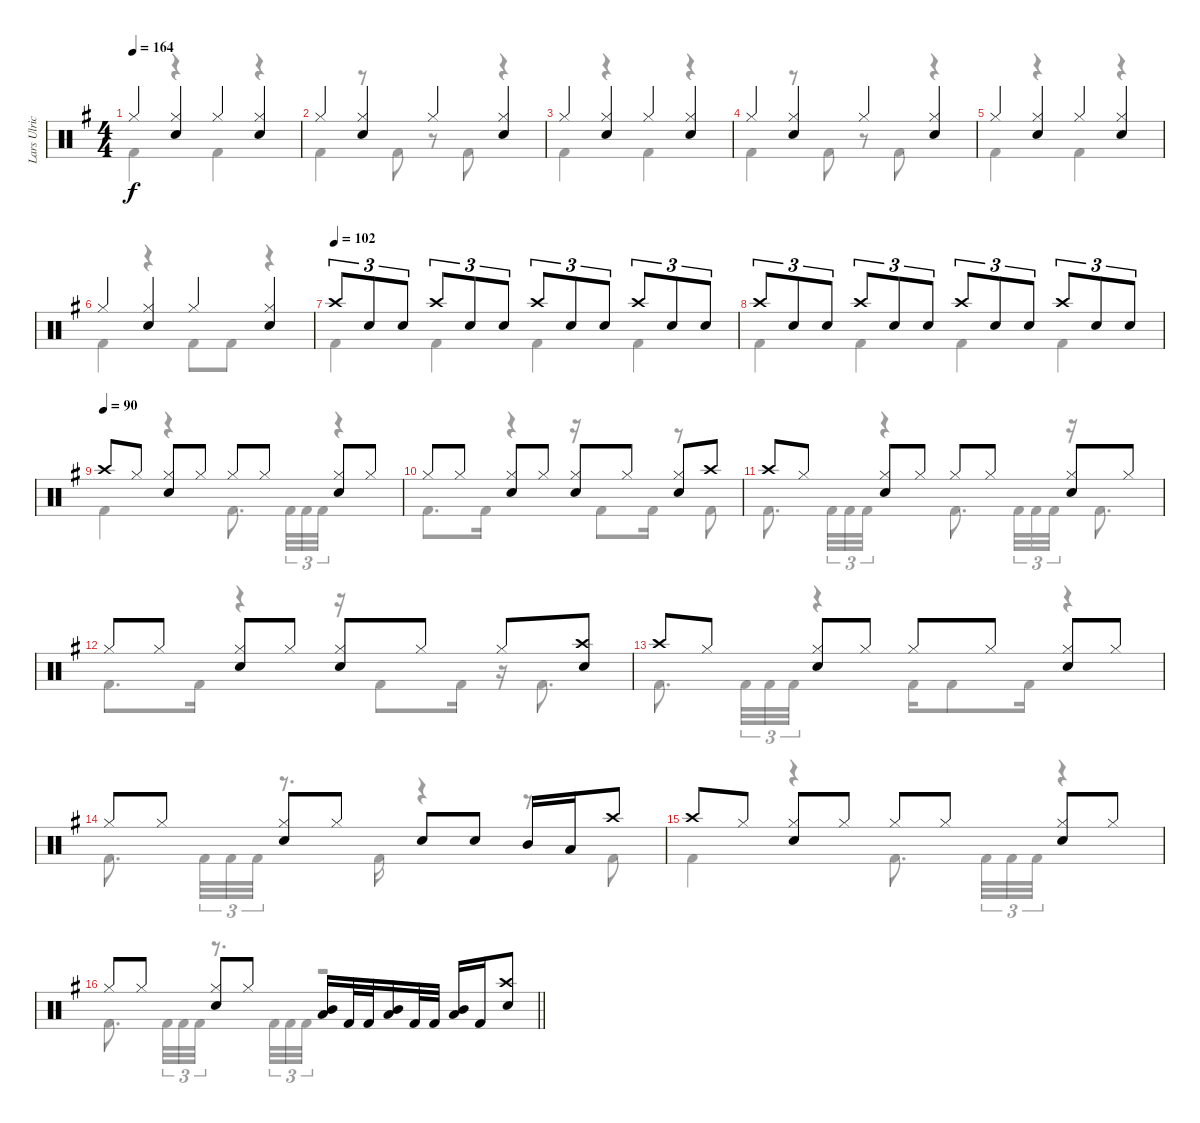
\track ("Lars Ulrich" "Lars Ulric") {instrument percussion}
\staff {score}
\articulation defaults
\voice
\ts (4 4)
\tempo 164
\clef neutral
\ks eminor "Hi-Hat (closed)".4{dy f}
("Hi-Hat (closed)" "Snare (hit) 2").4 "Hi-Hat (closed)".4 ("Hi-Hat (closed)" "Snare (hit) 2").4 |
"Hi-Hat (closed)".4 ("Hi-Hat (closed)" "Snare (hit) 2").4 "Hi-Hat (closed)".4 ("Hi-Hat (closed)" "Snare (hit) 2").4 |
"Hi-Hat (closed)".4 ("Hi-Hat (closed)" "Snare (hit) 2").4 "Hi-Hat (closed)".4 ("Hi-Hat (closed)" "Snare (hit) 2").4 |
"Hi-Hat (closed)".4 ("Hi-Hat (closed)" "Snare (hit) 2").4 "Hi-Hat (closed)".4 ("Hi-Hat (closed)" "Snare (hit) 2").4 |
"Hi-Hat (closed)".4 ("Hi-Hat (closed)" "Snare (hit) 2").4 "Hi-Hat (closed)".4 ("Hi-Hat (closed)" "Snare (hit) 2").4 |
"Hi-Hat (closed)".4 ("Hi-Hat (closed)" "Snare (hit) 2").4 "Hi-Hat (closed)".4 ("Hi-Hat (closed)" "Snare (hit) 2").4 |
\tempo (102)
"Crash high (hit)".8{tu (3 2)} "Snare (hit) 2".8{tu (3 2)} "Snare (hit) 2".8{tu (3 2)} "Crash high (hit)".8{tu (3 2)} "Snare (hit) 2".8{tu (3 2)} "Snare (hit) 2".8{tu (3 2)} "Crash high (hit)".8{tu (3 2)} "Snare (hit) 2".8{tu (3 2)} "Snare (hit) 2".8{tu (3 2)} "Crash high (hit)".8{tu (3 2)} "Snare (hit) 2".8{tu (3 2)} "Snare (hit) 2".8{tu (3 2)} |
"Crash high (hit)".8{tu (3 2)} "Snare (hit) 2".8{tu (3 2)} "Snare (hit) 2".8{tu (3 2)} "Crash high (hit)".8{tu (3 2)} "Snare (hit) 2".8{tu (3 2)} "Snare (hit) 2".8{tu (3 2)} "Crash high (hit)".8{tu (3 2)} "Snare (hit) 2".8{tu (3 2)} "Snare (hit) 2".8{tu (3 2)} "Crash high (hit)".8{tu (3 2)} "Snare (hit) 2".8{tu (3 2)} "Snare (hit) 2".8{tu (3 2)} |
\tempo (90)
"Crash high (hit)".8 "Hi-Hat (closed)".8 ("Hi-Hat (closed)" "Snare (hit) 2").8 "Hi-Hat (closed)".8 "Hi-Hat (closed)".8 "Hi-Hat (closed)".8 ("Hi-Hat (closed)" "Snare (hit) 2").8 "Hi-Hat (closed)".8 |
"Hi-Hat (closed)".8 "Hi-Hat (closed)".8 ("Hi-Hat (closed)" "Snare (hit) 2").8 "Hi-Hat (closed)".8 ("Hi-Hat (closed)" "Snare (hit) 2").8 "Hi-Hat (closed)".8 ("Hi-Hat (closed)" "Snare (hit) 2").8 "Crash high (hit)".8 |
"Crash high (hit)".8 "Hi-Hat (closed)".8 ("Hi-Hat (closed)" "Snare (hit) 2").8 "Hi-Hat (closed)".8 "Hi-Hat (closed)".8 "Hi-Hat (closed)".8 ("Hi-Hat (closed)" "Snare (hit) 2").8 "Hi-Hat (closed)".8 |
"Hi-Hat (closed)".8 "Hi-Hat (closed)".8 ("Hi-Hat (closed)" "Snare (hit) 2").8 "Hi-Hat (closed)".8 ("Hi-Hat (closed)" "Snare (hit) 2").8 "Hi-Hat (closed)".8 "Hi-Hat (closed)".8 ("Crash high (hit)" "Snare (hit) 2").8 |
"Crash high (hit)".8 "Hi-Hat (closed)".8 ("Hi-Hat (closed)" "Snare (hit) 2").8 "Hi-Hat (closed)".8 "Hi-Hat (closed)".8 "Hi-Hat (closed)".8 ("Hi-Hat (closed)" "Snare (hit) 2").8 "Hi-Hat (closed)".8 |
"Hi-Hat (closed)".8 "Hi-Hat (closed)".8 ("Hi-Hat (closed)" "Snare (hit) 2").8 "Hi-Hat (closed)".8 "Snare (hit) 2".8 "Snare (hit) 2".8 "Mid Tom (hit)".16 "Low Tom (hit)".16 "Crash high (hit)".8 |
"Crash high (hit)".8 "Hi-Hat (closed)".8 ("Hi-Hat (closed)" "Snare (hit) 2").8 "Hi-Hat (closed)".8 "Hi-Hat (closed)".8 "Hi-Hat (closed)".8 ("Hi-Hat (closed)" "Snare (hit) 2").8 "Hi-Hat (closed)".8 |
\barLineRight lightlight "Hi-Hat (closed)".8 "Hi-Hat (closed)".8
("Hi-Hat (closed)" "Snare (hit) 2").8 "Hi-Hat (closed)".8 ("Mid Tom (hit)" "Low Tom (hit)").16 "Kick (hit) 2".32 "Kick (hit) 2".32 ("Mid Tom (hit)" "Low Tom (hit)").16 "Kick (hit) 2".32 "Kick (hit) 2".32 ("Mid Tom (hit)" "Low Tom (hit)").16 "Kick (hit) 2".16 ("Crash high (hit)" "Snare (hit) 2").8
\voice
\clef neutral
\ottava regular
\simile none
\ks eminor "Kick (hit) 2".4{dy f}
r.4 "Kick (hit) 2".4 r.4 |
"Kick (hit) 2".4 r.8 "Kick (hit) 2".8 r.8 "Kick (hit) 2".8 r.4 |
"Kick (hit) 2".4 r.4 "Kick (hit) 2".4 r.4 |
"Kick (hit) 2".4 r.8 "Kick (hit) 2".8 r.8 "Kick (hit) 2".8 r.4 |
"Kick (hit) 2".4 r.4 "Kick (hit) 2".4 r.4 |
"Kick (hit) 2".4 r.4 "Kick (hit) 2".8 "Kick (hit) 2".8 r.4 |
"Kick (hit) 2".4 "Kick (hit) 2".4 "Kick (hit) 2".4 "Kick (hit) 2".4 |
"Kick (hit) 2".4 "Kick (hit) 2".4 "Kick (hit) 2".4 "Kick (hit) 2".4 |
"Kick (hit) 2".4 r.4 "Kick (hit) 2".8{d} "Kick (hit) 2".32{tu (3 2)} "Kick (hit) 2".32{tu (3 2)} "Kick (hit) 2".32{tu (3 2)} r.4 |
"Kick (hit) 2".8{d} "Kick (hit) 2".16 r.4 r.16 "Kick (hit) 2".8 "Kick (hit) 2".16 r.8 "Kick (hit) 2".8 |
"Kick (hit) 2".8{d} "Kick (hit) 2".32{tu (3 2)} "Kick (hit) 2".32{tu (3 2)} "Kick (hit) 2".32{tu (3 2)} r.4 "Kick (hit) 2".8{d} "Kick (hit) 2".32{tu (3 2)} "Kick (hit) 2".32{tu (3 2)} "Kick (hit) 2".32{tu (3 2)} r.16 "Kick (hit) 2".8{d} |
"Kick (hit) 2".8{d} "Kick (hit) 2".16 r.4 r.16 "Kick (hit) 2".8 "Kick (hit) 2".16 r.16 "Kick (hit) 2".8{d} |
"Kick (hit) 2".8{d} "Kick (hit) 2".32{tu (3 2)} "Kick (hit) 2".32{tu (3 2)} "Kick (hit) 2".32{tu (3 2)} r.4 "Kick (hit) 2".16 "Kick (hit) 2".8 "Kick (hit) 2".16 r.4 |
"Kick (hit) 2".8{d} "Kick (hit) 2".32{tu (3 2)} "Kick (hit) 2".32{tu (3 2)} "Kick (hit) 2".32{tu (3 2)} r.8{d} "Kick (hit) 2".16 r.4 r.8 "Kick (hit) 2".8 |
"Kick (hit) 2".4 r.4 "Kick (hit) 2".8{d} "Kick (hit) 2".32{tu (3 2)} "Kick (hit) 2".32{tu (3 2)} "Kick (hit) 2".32{tu (3 2)} r.4 |
\barLineRight lightlight "Kick (hit) 2".8{d} "Kick (hit) 2".32{tu (3 2)} "Kick (hit) 2".32{tu (3 2)} "Kick (hit) 2".32{tu (3 2)}
r.8{d} "Kick (hit) 2".32{tu (3 2)} "Kick (hit) 2".32{tu (3 2)} "Kick (hit) 2".32{tu (3 2)} r.2
